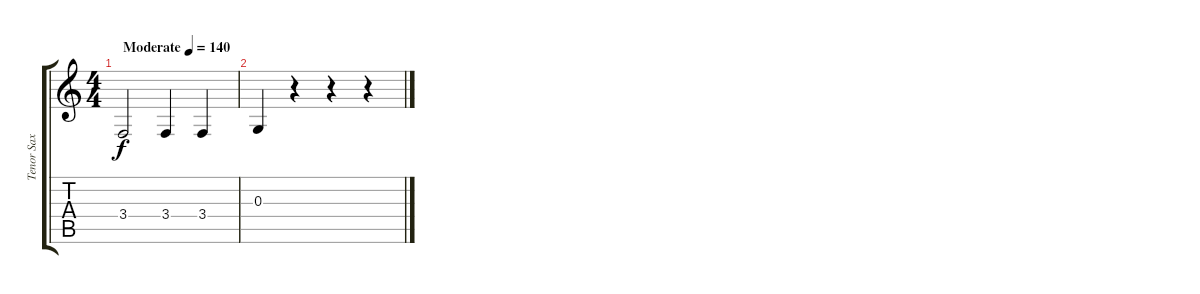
\track ("Tenor Sax" "Tenor Sax") {instrument tenorsax}
\staff {score tabs}
\tuning (E4 B3 G3 D3 A2 E2) {hide}
\ts (4 4)
\tempo (140 "Moderate")
\clef g2
\ks c
3.4.2{dy f instrument tenorsax} 3.4.4 3.4.4 |
0.3.4 r.4 r.4 r.4
